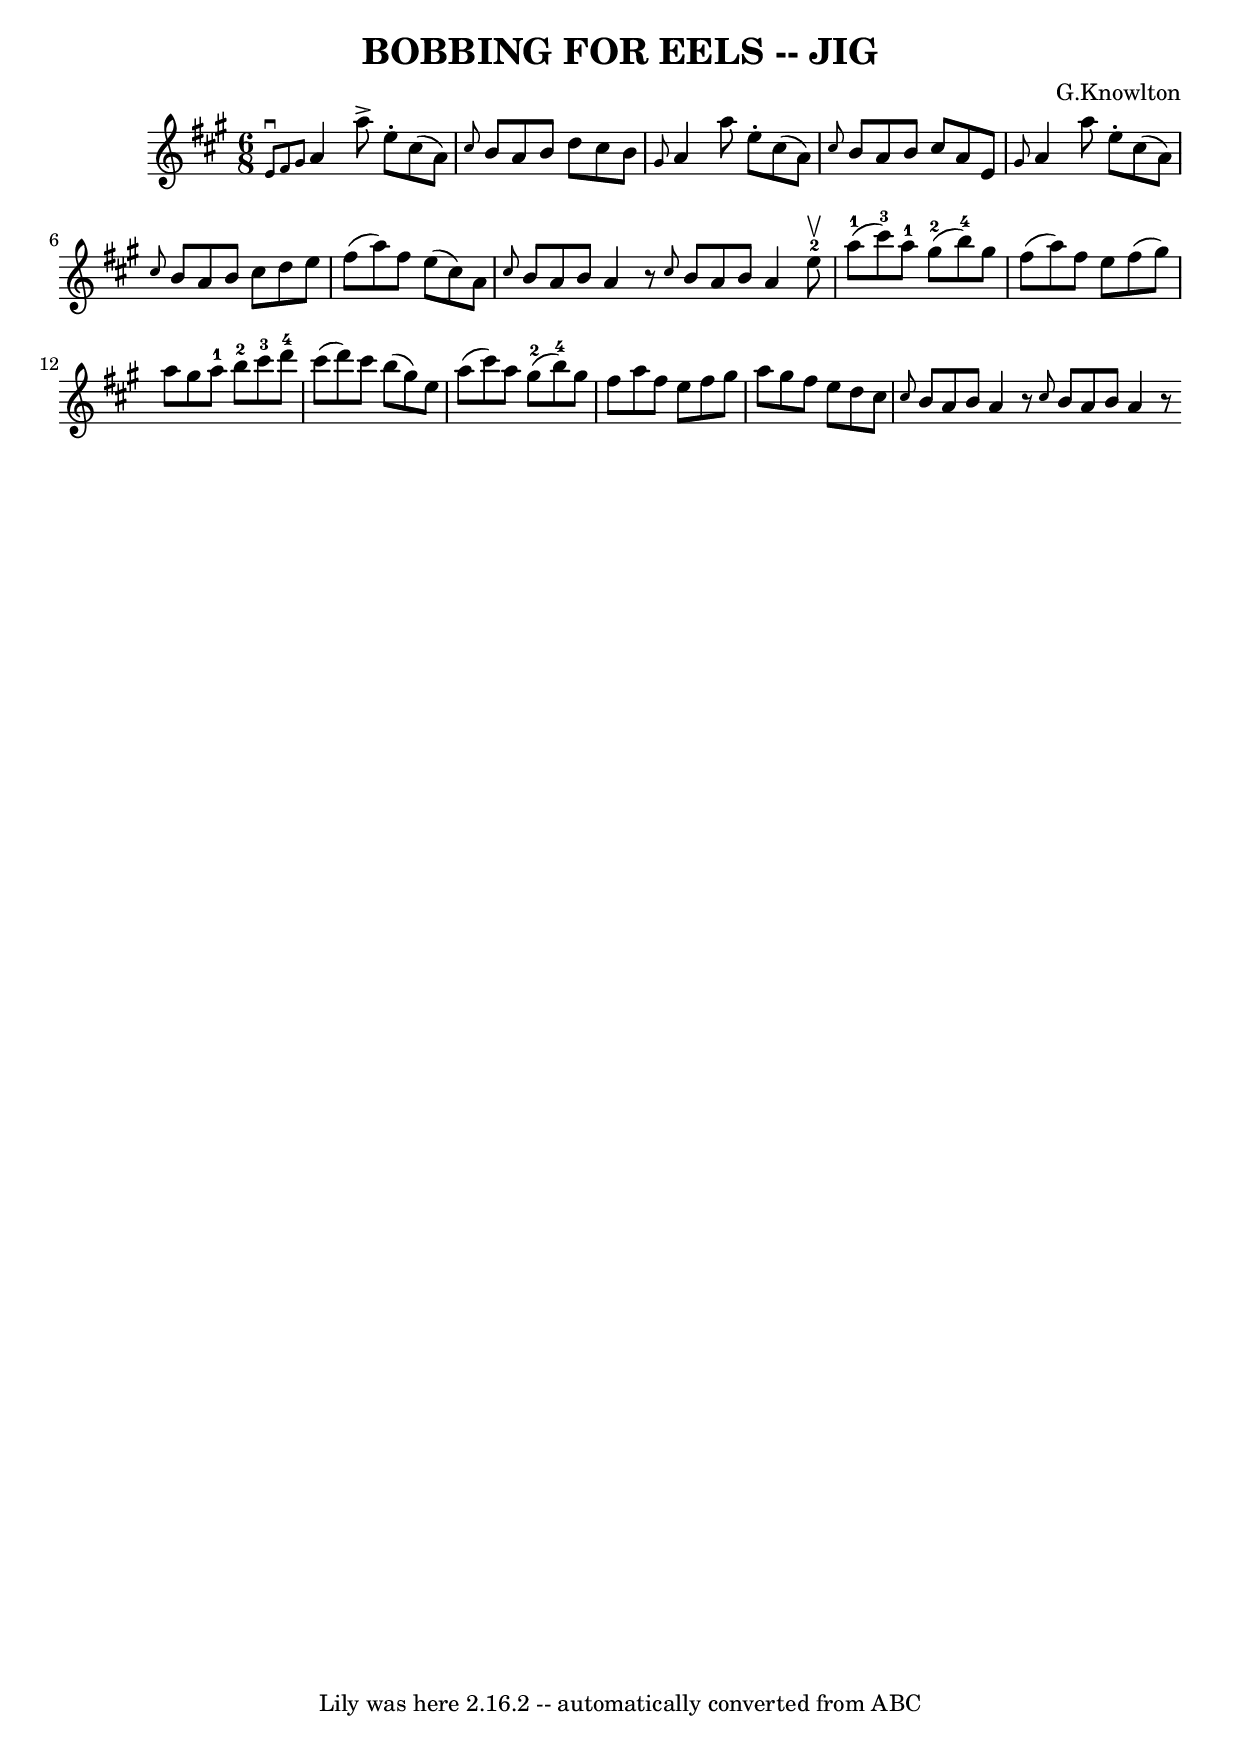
\version "2.16.2"
\include "Mammoth.ily"
\header {
  %% book = "Ryan's Mammoth Collection of Fiddle Tunes"
 composer = "G.Knowlton"
 crossRefNumber = "1"
 footnotes = ""
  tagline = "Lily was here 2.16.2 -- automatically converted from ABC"
  title = "BOBBING FOR EELS -- JIG"

}
voicedefault =  {


  \time 6/8 
  \key a \major
  \grace { e'8^\downbow fis'8 gis'8  
	 } a'4 a''8^\accent e''8-. cis''8 (a'8)    |
  \grace { cis''8  
	 } b'8 a'8 b'8 d''8 cis''8 b'8         |
  \grace { gis'8  
 	 } a'4 a''8 e''8-. cis''8 (a'8)    |
  \grace { cis''8  
 	 } b'8 a'8 b'8 cis''8 a'8 e'8         |
  \grace {    
 gis'8     } a'4 a''8 e''8-. cis''8 (a'8)    |
  \grace {    
 cis''8     } b'8 a'8 b'8 cis''8 d''8 e''8         |
 fis''8 (a''8) fis''8 e''8 (cis''8) a'8     |
  \grace {  
 cis''8     } b'8 a'8 b'8 a'4    r8   \bar ": |" \grace { cis''8  
					     } b'8 a'8 b'8 a'4    \bar "|."     \bar "|:" e''8-2^\upbow         |
 a''8-1(cis'''8-3) a''8-1 gis''8-2(b''8-4) gis''8    |
 fis''8 (a''8) fis''8 e''8 fis''8 ( gis''8)        |
 a''8 gis''8 a''8-1 b''8-2 cis'''8-3 d'''8-4    |
 cis'''8 (d'''8) cis'''8 b''8 (gis''8) e''8        |
 a''8 (cis'''8) a''8 gis''8-2(b''8-4) gis''8    |
 fis''8 a''8 fis''8 e''8 fis''8 gis''8         |
 a''8 gis''8 fis''8 e''8 d''8 cis''8     |
  \grace { cis''8  
	 } b'8 a'8 b'8 a'4    r8      \bar ": |" \grace { cis''8   		   } b'8 a'8 b'8 a'4    r8   \bar " |."   

}

\score{
  <<

    \context Staff="default"
    {
      \voicedefault 
      
    }

  >>
  \layout {
    
  }
  \midi {
  }

}
